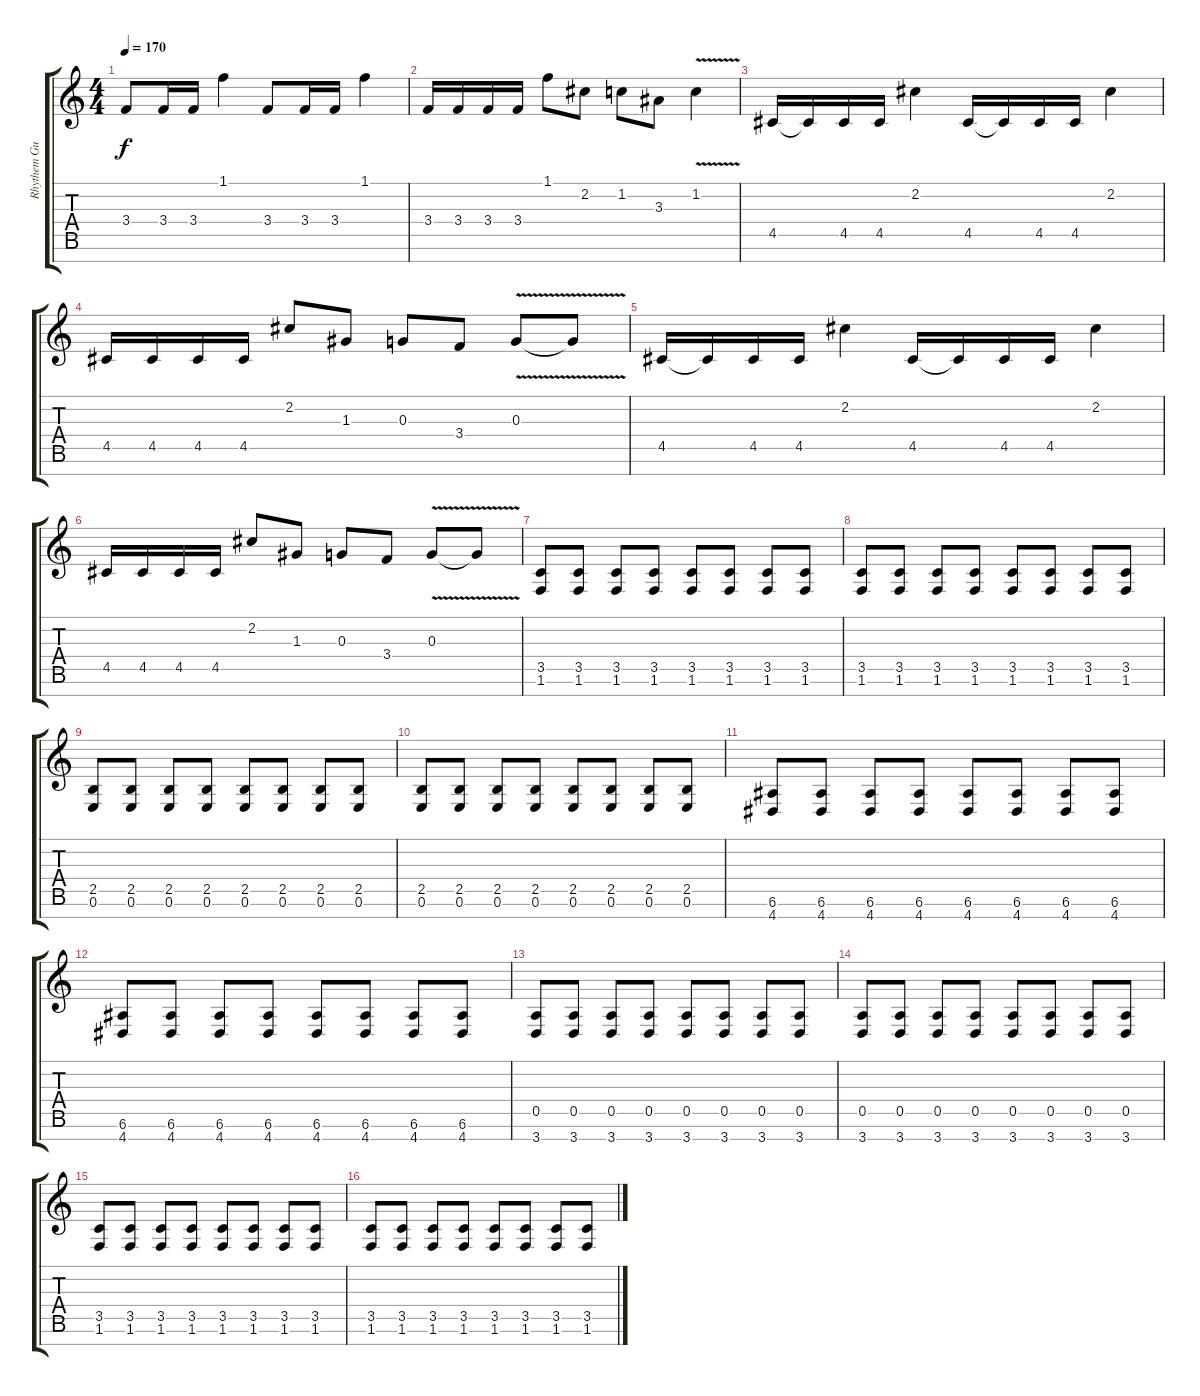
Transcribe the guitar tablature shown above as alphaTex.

\track ("Rhythem Guit. 1" "Rhythem Gu") {instrument distortionguitar}
\staff {score tabs}
\tuning (E4 B3 G3 D3 A2 E2 B1) {hide}
\ts (4 4)
\tempo 170
\clef g2
\ks c
3.4.8{dy f} 3.4.16 3.4.16 1.1.4 3.4.8 3.4.16 3.4.16 1.1.4 |
3.4.16 3.4.16 3.4.16 3.4.16 1.1.8 2.2.8 1.2.8 3.3.8 1.2{v}.4 |
4.5.16 4.5{t}.16 4.5.16 4.5.16 2.2.4 4.5.16 4.5{t}.16 4.5.16 4.5.16 2.2.4 |
4.5.16 4.5.16 4.5.16 4.5.16 2.2.8 1.3.8 0.3.8 3.4.8 0.3{v}.8 0.3{t}.8 |
4.5.16 4.5{t}.16 4.5.16 4.5.16 2.2.4 4.5.16 4.5{t}.16 4.5.16 4.5.16 2.2.4 |
4.5.16 4.5.16 4.5.16 4.5.16 2.2.8 1.3.8 0.3.8 3.4.8 0.3{v}.8 0.3{t}.8 |
(3.5 1.6).8 (3.5 1.6).8 (3.5 1.6).8 (3.5 1.6).8 (3.5 1.6).8 (3.5 1.6).8 (3.5 1.6).8 (3.5 1.6).8 |
(3.5 1.6).8 (3.5 1.6).8 (3.5 1.6).8 (3.5 1.6).8 (3.5 1.6).8 (3.5 1.6).8 (3.5 1.6).8 (3.5 1.6).8 |
(2.5 0.6).8 (2.5 0.6).8 (2.5 0.6).8 (2.5 0.6).8 (2.5 0.6).8 (2.5 0.6).8 (2.5 0.6).8 (2.5 0.6).8 |
(2.5 0.6).8 (2.5 0.6).8 (2.5 0.6).8 (2.5 0.6).8 (2.5 0.6).8 (2.5 0.6).8 (2.5 0.6).8 (2.5 0.6).8 |
(6.6 4.7).8 (6.6 4.7).8 (6.6 4.7).8 (6.6 4.7).8 (6.6 4.7).8 (6.6 4.7).8 (6.6 4.7).8 (6.6 4.7).8 |
(6.6 4.7).8 (6.6 4.7).8 (6.6 4.7).8 (6.6 4.7).8 (6.6 4.7).8 (6.6 4.7).8 (6.6 4.7).8 (6.6 4.7).8 |
(0.5 3.7).8 (0.5 3.7).8 (0.5 3.7).8 (0.5 3.7).8 (0.5 3.7).8 (0.5 3.7).8 (0.5 3.7).8 (0.5 3.7).8 |
(0.5 3.7).8 (0.5 3.7).8 (0.5 3.7).8 (0.5 3.7).8 (0.5 3.7).8 (0.5 3.7).8 (0.5 3.7).8 (0.5 3.7).8 |
(3.5 1.6).8 (3.5 1.6).8 (3.5 1.6).8 (3.5 1.6).8 (3.5 1.6).8 (3.5 1.6).8 (3.5 1.6).8 (3.5 1.6).8 |
(3.5 1.6).8 (3.5 1.6).8 (3.5 1.6).8 (3.5 1.6).8 (3.5 1.6).8 (3.5 1.6).8 (3.5 1.6).8 (3.5 1.6).8
